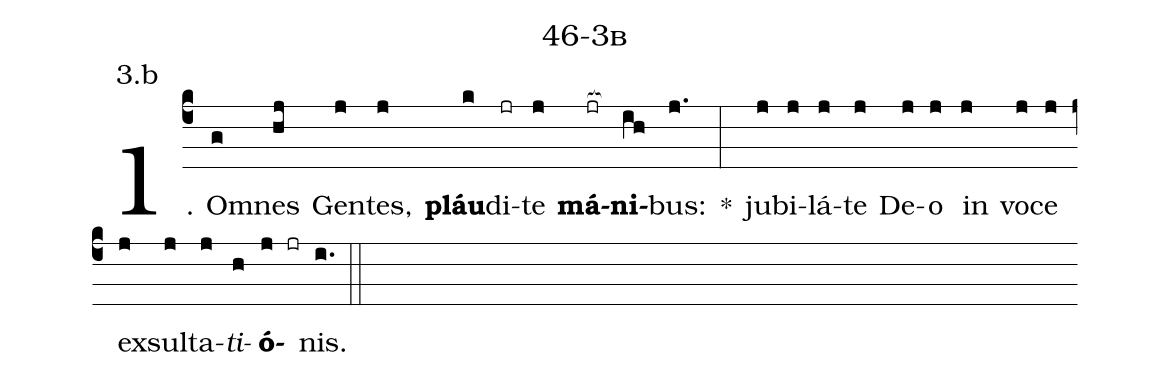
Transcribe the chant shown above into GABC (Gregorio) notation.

name: 46-3b;
annotation: 3.b;
%%
(c4)1. Om(g)nes(hj) Gen(j)tes,(j) <b>pláu</b>(k)di(jr)te(j) <b>má</b>(jr[ocb:1{])<b>ni</b>(ih[ocb:0}])bus:(j.) *(:) ju(j)bi(j)lá(j)te(j) De(j)o(j) in(j) vo(j)ce(j) ex(j)sul(j)ta(j)<i>ti</i>(h)<b>ó</b>(j jr)nis.(i.) (::)
